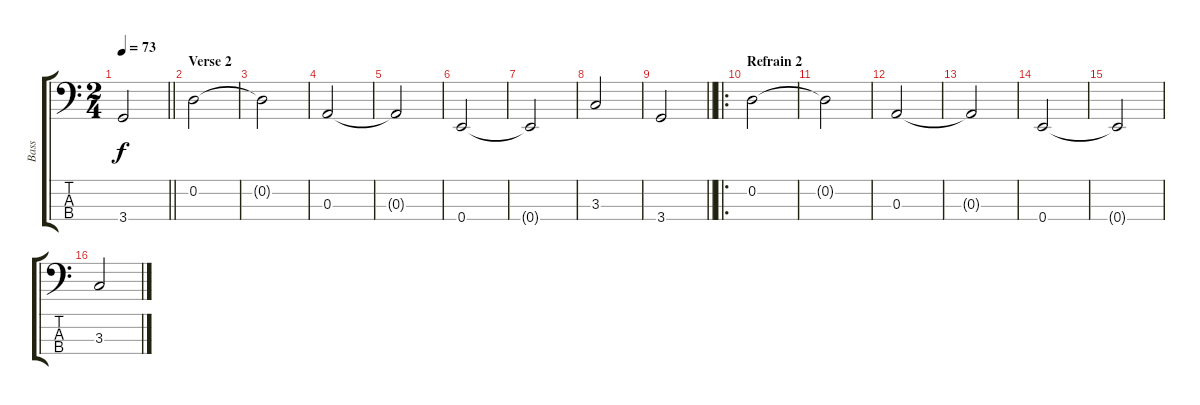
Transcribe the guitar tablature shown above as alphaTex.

\track ("Bass" "Bass") {instrument fretlessbass}
\staff {score tabs}
\tuning (G2 D2 A1 E1) {hide}
\ts (2 4)
\tempo 73
\clef f4
\barLineRight lightlight
\ks c
3.4.2{dy f} |
\section ("" "Verse 2")
0.2.2 |
0.2{t}.2 |
0.3.2 |
0.3{t}.2 |
0.4.2 |
0.4{t}.2 |
3.3.2 |
\barLineRight lightlight
3.4.2 |
\ro
\section ("" "Refrain 2")
0.2.2 |
0.2{t}.2 |
0.3.2 |
0.3{t}.2 |
0.4.2 |
0.4{t}.2 |
3.3.2
